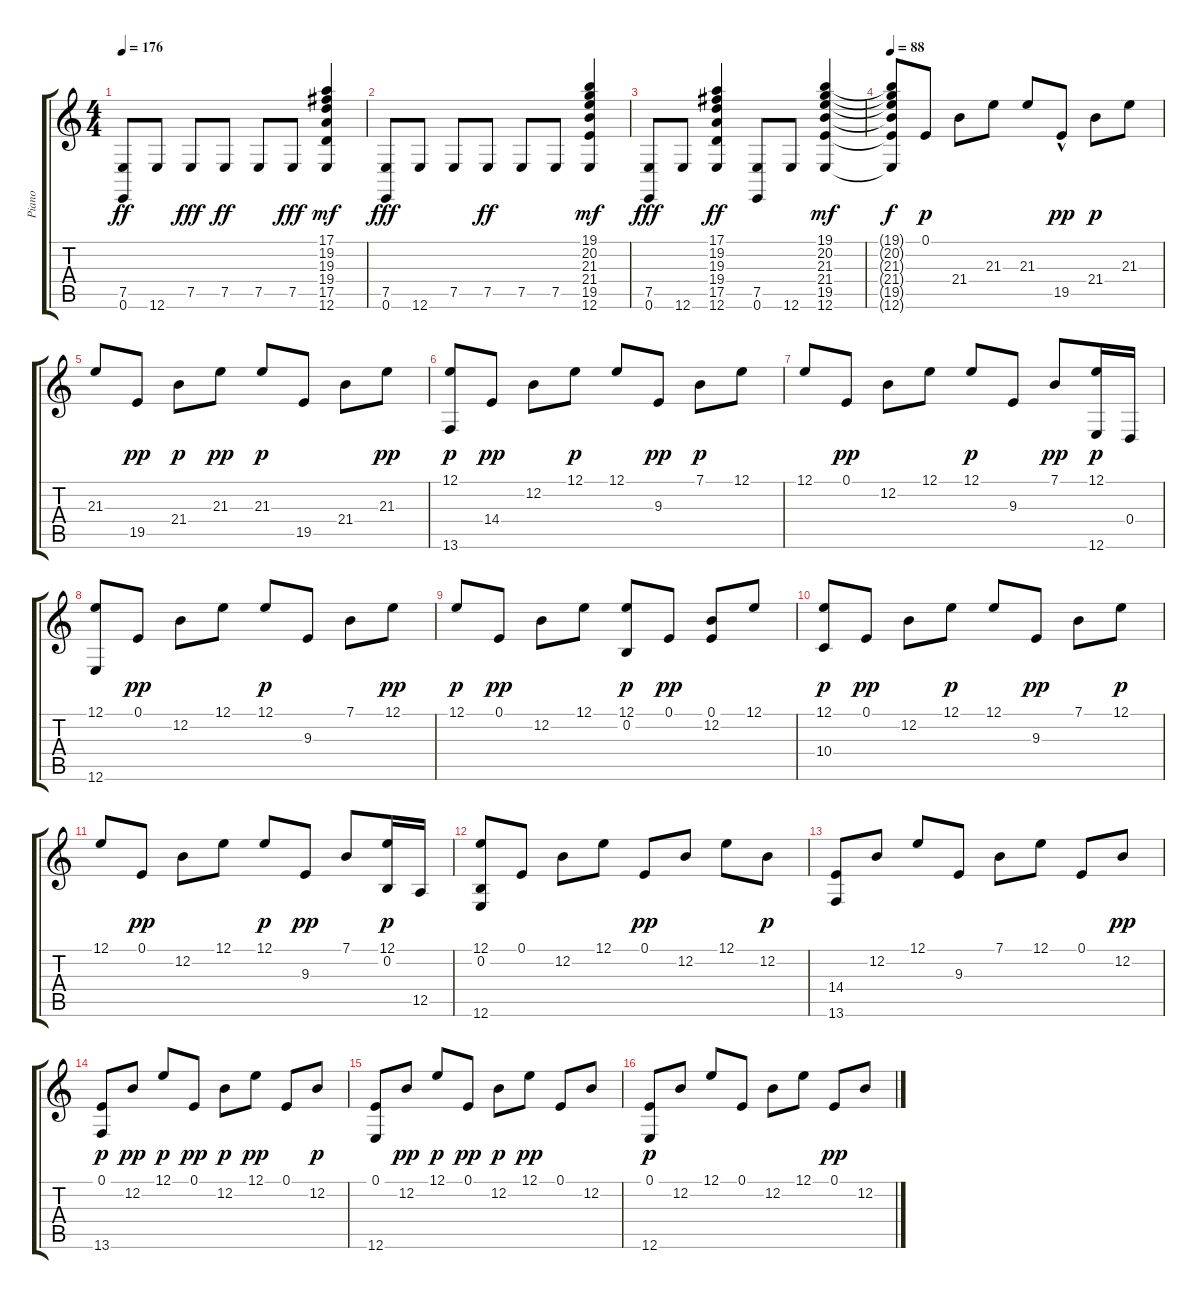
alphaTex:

\track ("Piano" "Piano") {instrument acousticgrandpiano}
\staff {score tabs}
\tuning (E4 B3 G3 D3 A2 E2) {hide}
\ts (4 4)
\tempo 176
\clef g2
\ks c
(7.5 0.6).8{dy ff} 12.6.8 7.5.8{dy fff} 7.5.8{dy ff} 7.5.8 7.5.8{dy fff} (17.1 19.2 19.3 19.4 17.5 12.6).4{dy mf} |
(7.5 0.6).8{dy fff} 12.6.8 7.5.8 7.5.8{dy ff} 7.5.8 7.5.8 (19.1 20.2 21.3 21.4 19.5 12.6).4{dy mf} |
(7.5 0.6).8{dy fff} 12.6.8 (17.1 19.2 19.3 19.4 17.5 12.6).4{dy ff} (7.5 0.6).8 12.6.8 (19.1 20.2 21.3 21.4 19.5 12.6).4{dy mf} |
\tempo 88
(19.1{t} 20.2{t} 21.3{t} 21.4{t} 19.5{t} 12.6{t}).8{dy f} 0.1.8{dy p} 21.4.8 21.3.8 21.3.8 19.5{hac}.8{dy pp} 21.4.8{dy p} 21.3.8 |
21.3.8 19.5.8{dy pp} 21.4.8{dy p} 21.3.8{dy pp} 21.3.8{dy p} 19.5.8 21.4.8 21.3.8{dy pp} |
(12.1 13.6).8{dy p} 14.4.8{dy pp} 12.2.8 12.1.8{dy p} 12.1.8 9.3.8{dy pp} 7.1.8{dy p} 12.1.8 |
12.1.8 0.1.8{dy pp} 12.2.8 12.1.8 12.1.8{dy p} 9.3.8 7.1.8{dy pp} (12.1 12.6).16{dy p} 0.4.16 |
(12.1 12.6).8 0.1.8{dy pp} 12.2.8 12.1.8 12.1.8{dy p} 9.3.8 7.1.8 12.1.8{dy pp} |
12.1.8{dy p} 0.1.8{dy pp} 12.2.8 12.1.8 (12.1 0.2).8{dy p} 0.1.8{dy pp} (0.1 12.2).8 12.1.8 |
(12.1 10.4).8{dy p} 0.1.8{dy pp} 12.2.8 12.1.8{dy p} 12.1.8 9.3.8{dy pp} 7.1.8 12.1.8{dy p} |
12.1.8 0.1.8{dy pp} 12.2.8 12.1.8 12.1.8{dy p} 9.3.8{dy pp} 7.1.8 (12.1 0.2).16{dy p} 12.5.16 |
(12.1 0.2 12.6).8 0.1.8 12.2.8 12.1.8 0.1.8{dy pp} 12.2.8 12.1.8 12.2.8{dy p} |
(14.4 13.6).8 12.2.8 12.1.8 9.3.8 7.1.8 12.1.8 0.1.8 12.2.8{dy pp} |
(0.1 13.6).8{dy p} 12.2.8{dy pp} 12.1.8{dy p} 0.1.8{dy pp} 12.2.8{dy p} 12.1.8{dy pp} 0.1.8 12.2.8{dy p} |
(0.1 12.6).8 12.2.8{dy pp} 12.1.8{dy p} 0.1.8{dy pp} 12.2.8{dy p} 12.1.8{dy pp} 0.1.8 12.2.8 |
(0.1 12.6).8{dy p} 12.2.8 12.1.8 0.1.8 12.2.8 12.1.8 0.1.8{dy pp} 12.2.8
